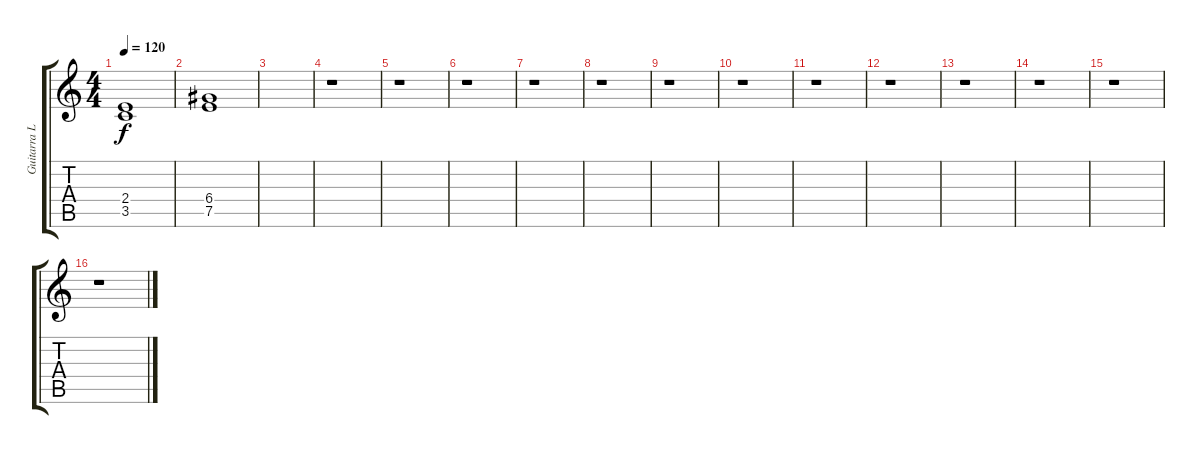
\track ("Guitarra Limpia" "Guitarra L") {instrument electricguitarclean}
\staff {score tabs}
\tuning (E4 B3 G3 D3 A2 E2) {hide}
\ts (4 4)
\tempo 120
\clef g2
\ks c
(2.4 3.5).1{dy f} |
(6.4 7.5).1 |
|
r.1 |
r.1 |
r.1 |
r.1 |
r.1 |
r.1 |
r.1 |
r.1 |
r.1 |
r.1 |
r.1 |
r.1 |
r.1
